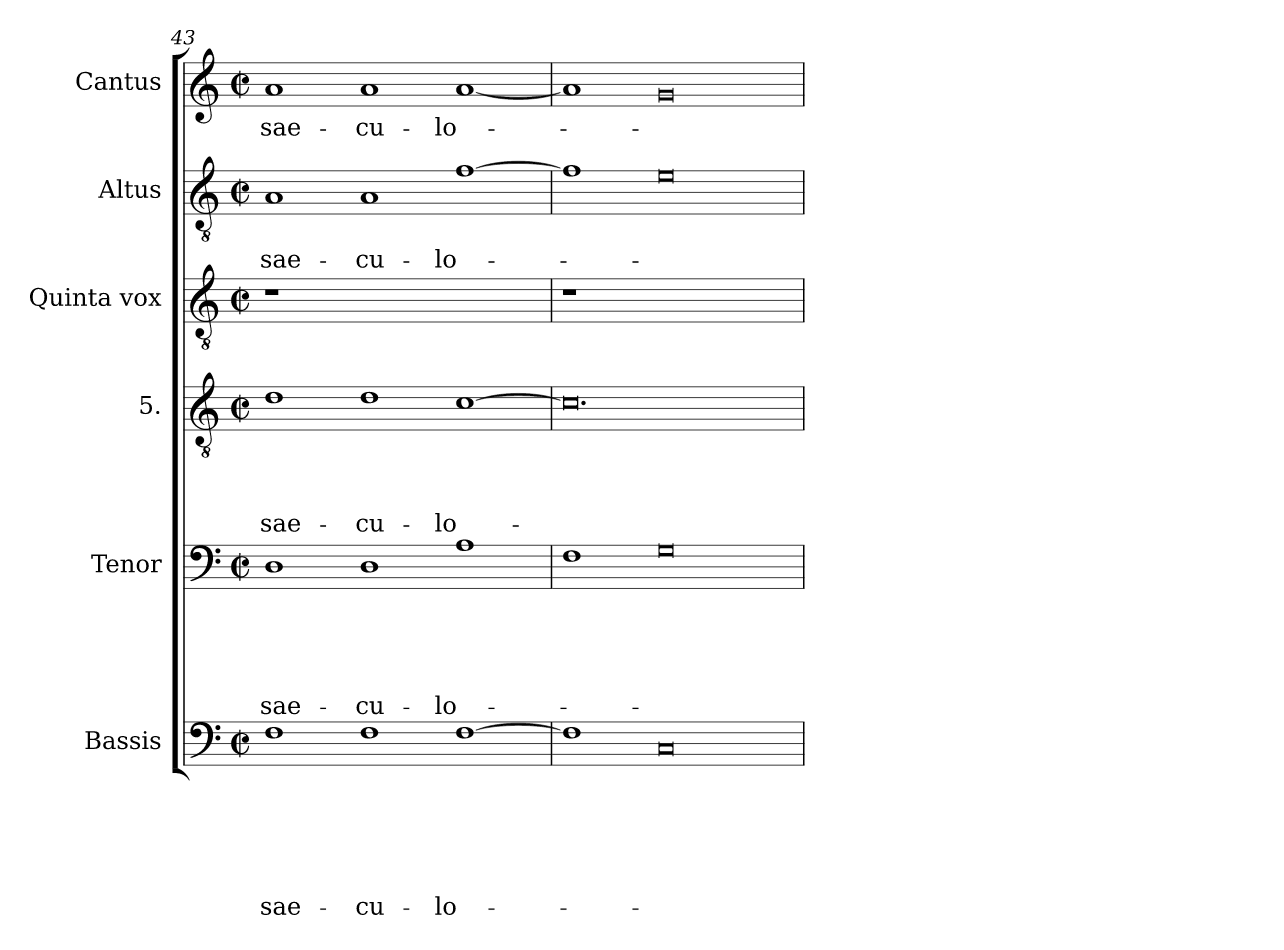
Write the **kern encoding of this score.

**kern	**text	**text	**text	**text	**text	**text	**kern	**text	**text	**text	**text	**text	**kern	**text	**text	**text	**text	**kern	**kern	**text	**text	**kern	**text
*part6	*part6	*part6	*part6	*part6	*part6	*part6	*part5	*part5	*part5	*part5	*part5	*part5	*part4	*part4	*part4	*part4	*part4	*part3	*part2	*part2	*part2	*part1	*part1
*staff6	*staff6	*staff6	*staff6	*staff6	*staff6	*staff6	*staff5	*staff5	*staff5	*staff5	*staff5	*staff5	*staff4	*staff4	*staff4	*staff4	*staff4	*staff3	*staff2	*staff2	*staff2	*staff1	*staff1
*I"Bassis	*	*	*	*	*	*	*I"Tenor	*	*	*	*	*	*I"5.	*	*	*	*	*I"Quinta vox	*I"Altus	*	*	*I"Cantus	*
*I'B.	*	*	*	*	*	*	*I'T.	*	*	*	*	*	*	*	*	*	*	*	*I'A.	*	*	*I'C.	*
*clefF4	*	*	*	*	*	*	*clefF4	*	*	*	*	*	*clefGv2	*	*	*	*	*clefGv2	*clefGv2	*	*	*clefG2	*
*k[]	*	*	*	*	*	*	*k[]	*	*	*	*	*	*k[]	*	*	*	*	*k[]	*k[]	*	*	*k[]	*
*C:	*	*	*	*	*	*	*C:	*	*	*	*	*	*C:	*	*	*	*	*C:	*C:	*	*	*C:	*
*M2/2	*	*	*	*	*	*	*M2/2	*	*	*	*	*	*M2/2	*	*	*	*	*M2/2	*M2/2	*	*	*M2/2	*
*met(c|)	*	*	*	*	*	*	*met(c|)	*	*	*	*	*	*met(c|)	*	*	*	*	*met(c|)	*met(c|)	*	*	*met(c|)	*
=43	=43	=43	=43	=43	=43	=43	=43	=43	=43	=43	=43	=43	=43	=43	=43	=43	=43	=43	=43	=43	=43	=43	=43
!	!	!	!	!	!	!LO:LY:b	!	!	!	!	!	!LO:LY:b	!	!	!	!	!LO:LY:b	!	!	!	!LO:LY:b	!	!LO:LY:b
1F	.	.	.	.	.	sae-	1D	.	.	.	.	sae-	1d	.	.	.	sae-	1r	1A	.	sae-	1a	sae-
!	!	!	!	!	!	!LO:LY:b	!	!	!	!	!	!LO:LY:b	!	!	!	!	!LO:LY:b	!	!	!	!LO:LY:b	!	!LO:LY:b
1F	.	.	.	.	.	-cu-	1D	.	.	.	.	-cu-	1d	.	.	.	-cu-	0ryy	1A	.	-cu-	1a	-cu-
!	!	!	!	!	!	!LO:LY:b	!	!	!	!	!	!LO:LY:b	!	!	!	!	!LO:LY:b	!	!	!	!LO:LY:b	!	!LO:LY:b
[>1F	.	.	.	.	.	-lo-	1A	.	.	.	.	-lo-	[>1c	.	.	.	-lo-	.	[>1f	.	-lo-	[<1a	-lo-
=44	=44	=44	=44	=44	=44	=44	=44	=44	=44	=44	=44	=44	=44	=44	=44	=44	=44	=44	=44	=44	=44	=44	=44
1F]	.	.	.	.	.	.	1F	.	.	.	.	.	0.c]	.	.	.	.	1r	1f]	.	.	1a]	.
0C	.	.	.	.	.	.	0G	.	.	.	.	.	.	.	.	.	.	0ryy	0e	.	.	0g	.
=	=	=	=	=	=	=	=	=	=	=	=	=	=	=	=	=	=	=	=	=	=	=	=
*-	*-	*-	*-	*-	*-	*-	*-	*-	*-	*-	*-	*-	*-	*-	*-	*-	*-	*-	*-	*-	*-	*-	*-
